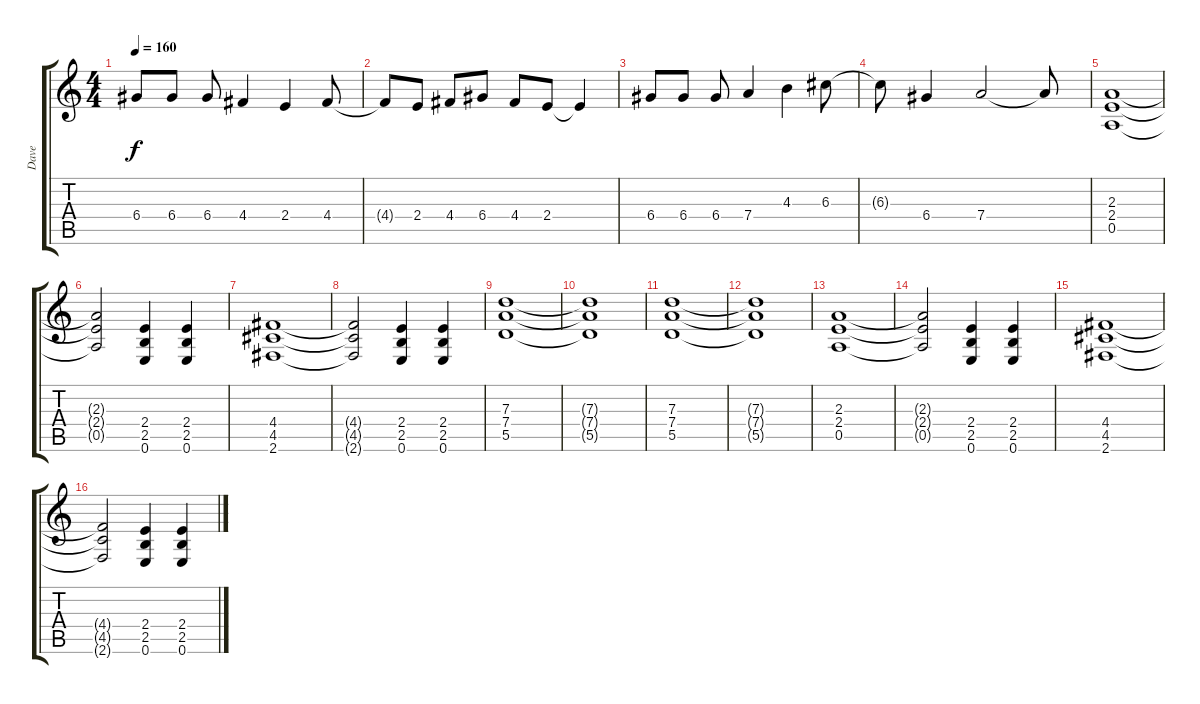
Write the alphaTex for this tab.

\track ("Dave" "Dave") {instrument overdrivenguitar}
\staff {score tabs}
\tuning (E4 B3 G3 D3 A2 E2) {hide}
\ts (4 4)
\tempo 160
\clef g2
\ks c
6.4.8{dy f} 6.4.8 6.4.8 4.4.4 2.4.4 4.4.8 |
4.4{t}.8 2.4.8 4.4.8 6.4.8 4.4.8 2.4.8 2.4{t}.4 |
6.4.8 6.4.8 6.4.8 7.4.4 4.3.4 6.3.8 |
6.3{t}.8 6.4.4 7.4.2 7.4{t}.8 |
(2.3 2.4 0.5).1 |
(2.3{t} 2.4{t} 0.5{t}).2 (2.4 2.5 0.6).4 (2.4 2.5 0.6).4 |
(4.4 4.5 2.6).1 |
(4.4{t} 4.5{t} 2.6{t}).2 (2.4 2.5 0.6).4 (2.4 2.5 0.6).4 |
(7.3 7.4 5.5).1 |
(7.3{t} 7.4{t} 5.5{t}).1 |
(7.3 7.4 5.5).1 |
(7.3{t} 7.4{t} 5.5{t}).1 |
(2.3 2.4 0.5).1 |
(2.3{t} 2.4{t} 0.5{t}).2 (2.4 2.5 0.6).4 (2.4 2.5 0.6).4 |
(4.4 4.5 2.6).1 |
(4.4{t} 4.5{t} 2.6{t}).2 (2.4 2.5 0.6).4 (2.4 2.5 0.6).4
